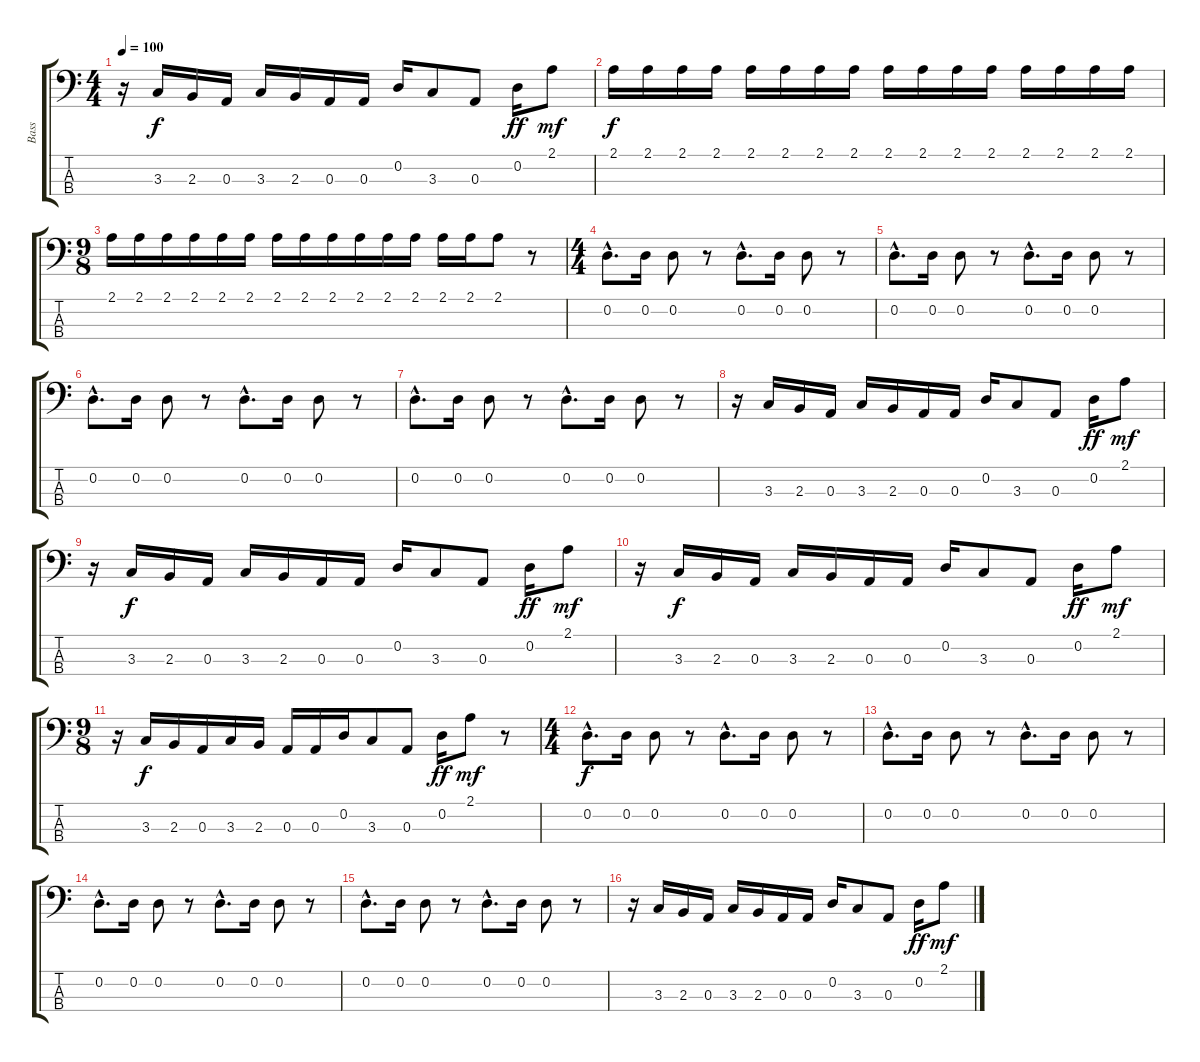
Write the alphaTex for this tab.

\track ("Bass" "Bass") {instrument electricbassfinger}
\staff {score tabs}
\tuning (G2 D2 A1 E1) {hide}
\ts (4 4)
\tempo 100
\clef f4
\ks c
r.16{dy mf} 3.3.16{dy f} 2.3.16 0.3.16 3.3.16 2.3.16 0.3.16 0.3.16 0.2.16 3.3.8 0.3.8 0.2.16{dy ff} 2.1.8{dy mf} |
2.1.16{dy f} 2.1.16 2.1.16 2.1.16 2.1.16 2.1.16 2.1.16 2.1.16 2.1.16 2.1.16 2.1.16 2.1.16 2.1.16 2.1.16 2.1.16 2.1.16 |
\ts (9 8)
2.1.16 2.1.16 2.1.16 2.1.16 2.1.16 2.1.16 2.1.16 2.1.16 2.1.16 2.1.16 2.1.16 2.1.16 2.1.16 2.1.16 2.1.8 r.8 |
\ts (4 4)
0.2{hac}.8{d} 0.2.16 0.2.8 r.8 0.2{hac}.8{d} 0.2.16 0.2.8 r.8 |
0.2{hac}.8{d} 0.2.16 0.2.8 r.8 0.2{hac}.8{d} 0.2.16 0.2.8 r.8 |
0.2{hac}.8{d} 0.2.16 0.2.8 r.8 0.2{hac}.8{d} 0.2.16 0.2.8 r.8 |
0.2{hac}.8{d} 0.2.16 0.2.8 r.8 0.2{hac}.8{d} 0.2.16 0.2.8 r.8 |
r.16 3.3.16 2.3.16 0.3.16 3.3.16 2.3.16 0.3.16 0.3.16 0.2.16 3.3.8 0.3.8 0.2.16{dy ff} 2.1.8{dy mf} |
r.16 3.3.16{dy f} 2.3.16 0.3.16 3.3.16 2.3.16 0.3.16 0.3.16 0.2.16 3.3.8 0.3.8 0.2.16{dy ff} 2.1.8{dy mf} |
r.16 3.3.16{dy f} 2.3.16 0.3.16 3.3.16 2.3.16 0.3.16 0.3.16 0.2.16 3.3.8 0.3.8 0.2.16{dy ff} 2.1.8{dy mf} |
\ts (9 8)
r.16 3.3.16{dy f} 2.3.16 0.3.16 3.3.16 2.3.16 0.3.16 0.3.16 0.2.16 3.3.8 0.3.8 0.2.16{dy ff} 2.1.8{dy mf} r.8 |
\ts (4 4)
0.2{hac}.8{d dy f} 0.2.16 0.2.8 r.8 0.2{hac}.8{d} 0.2.16 0.2.8 r.8 |
0.2{hac}.8{d} 0.2.16 0.2.8 r.8 0.2{hac}.8{d} 0.2.16 0.2.8 r.8 |
0.2{hac}.8{d} 0.2.16 0.2.8 r.8 0.2{hac}.8{d} 0.2.16 0.2.8 r.8 |
0.2{hac}.8{d} 0.2.16 0.2.8 r.8 0.2{hac}.8{d} 0.2.16 0.2.8 r.8 |
r.16 3.3.16 2.3.16 0.3.16 3.3.16 2.3.16 0.3.16 0.3.16 0.2.16 3.3.8 0.3.8 0.2.16{dy ff} 2.1.8{dy mf}
